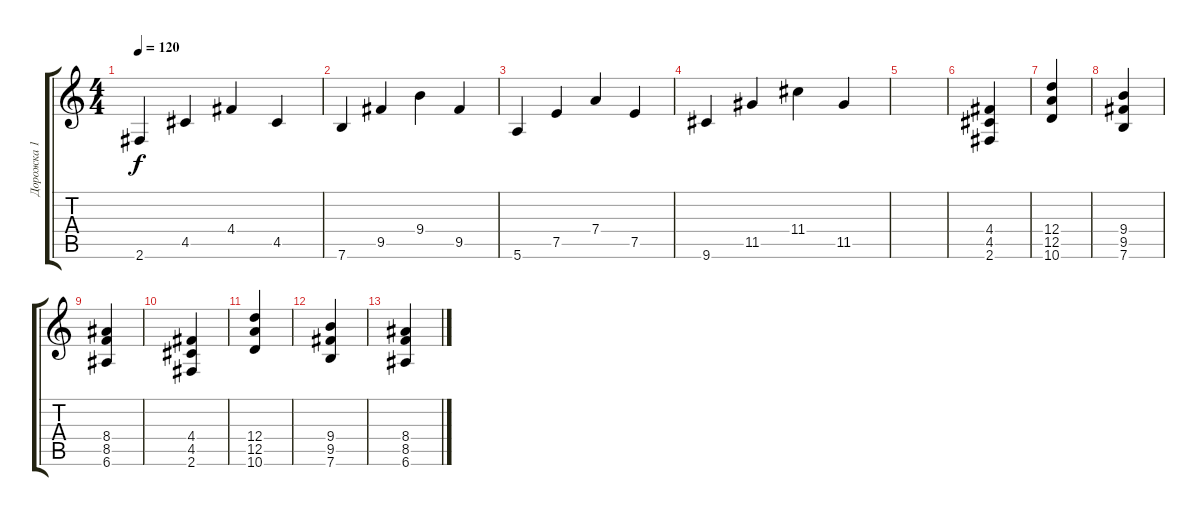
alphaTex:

\track ("Дорожка 1" "Дорожка 1") {instrument acousticguitarsteel}
\staff {score tabs}
\tuning (E4 B3 G3 D3 A2 E2) {hide}
\ts (4 4)
\tempo 120
\clef g2
\ks c
2.6.4{dy f} 4.5.4 4.4.4 4.5.4 |
7.6.4 9.5.4 9.4.4 9.5.4 |
5.6.4 7.5.4 7.4.4 7.5.4 |
9.6.4 11.5.4 11.4.4 11.5.4 |
|
(4.4 4.5 2.6).4 |
(12.4 12.5 10.6).4 |
(9.4 9.5 7.6).4 |
(8.4 8.5 6.6).4 |
(4.4 4.5 2.6).4 |
(12.4 12.5 10.6).4 |
(9.4 9.5 7.6).4 |
(8.4 8.5 6.6).4
